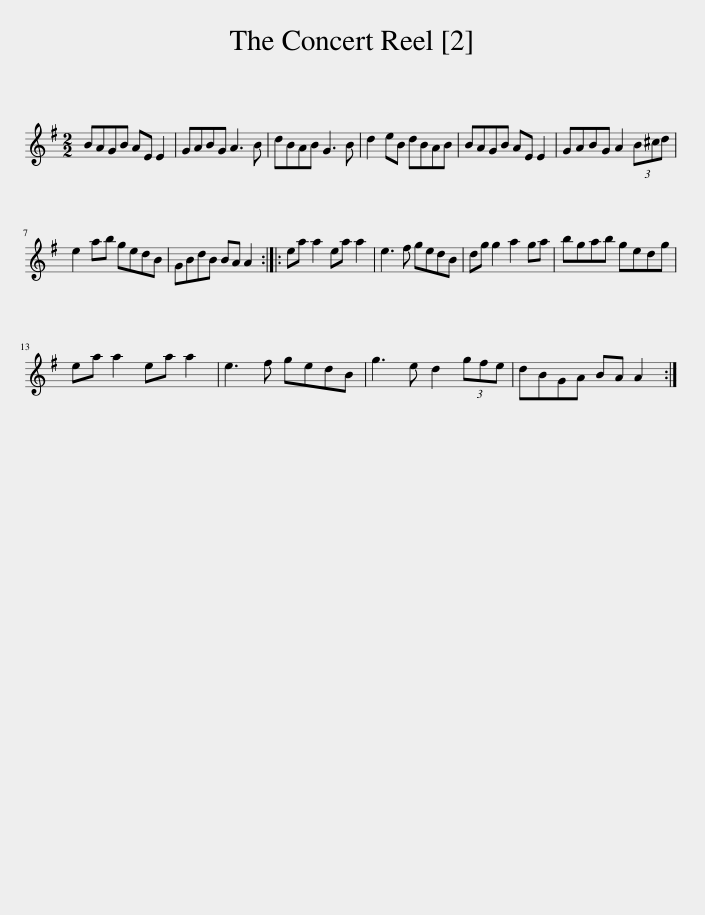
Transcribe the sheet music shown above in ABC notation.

X:1
L:1/8
M:2/2
I:linebreak $
K:G
V:1 treble
V:1
 BAGB AE E2 | GABG A3 B | dBAB G3 B | d2 eB dBAB | BAGB AE E2 | %5
 GABG A2 (3B^cd |$ e2 ab gedB | GBdB BA A2 :: ea a2 ea a2 | e3 f gedB | %10
 dg g2 a2 ga | bgab gedg |$ ea a2 ea a2 | e3 f gedB | g3 e d2 (3gfe | %15
 dBGA BA A2 :| %16
